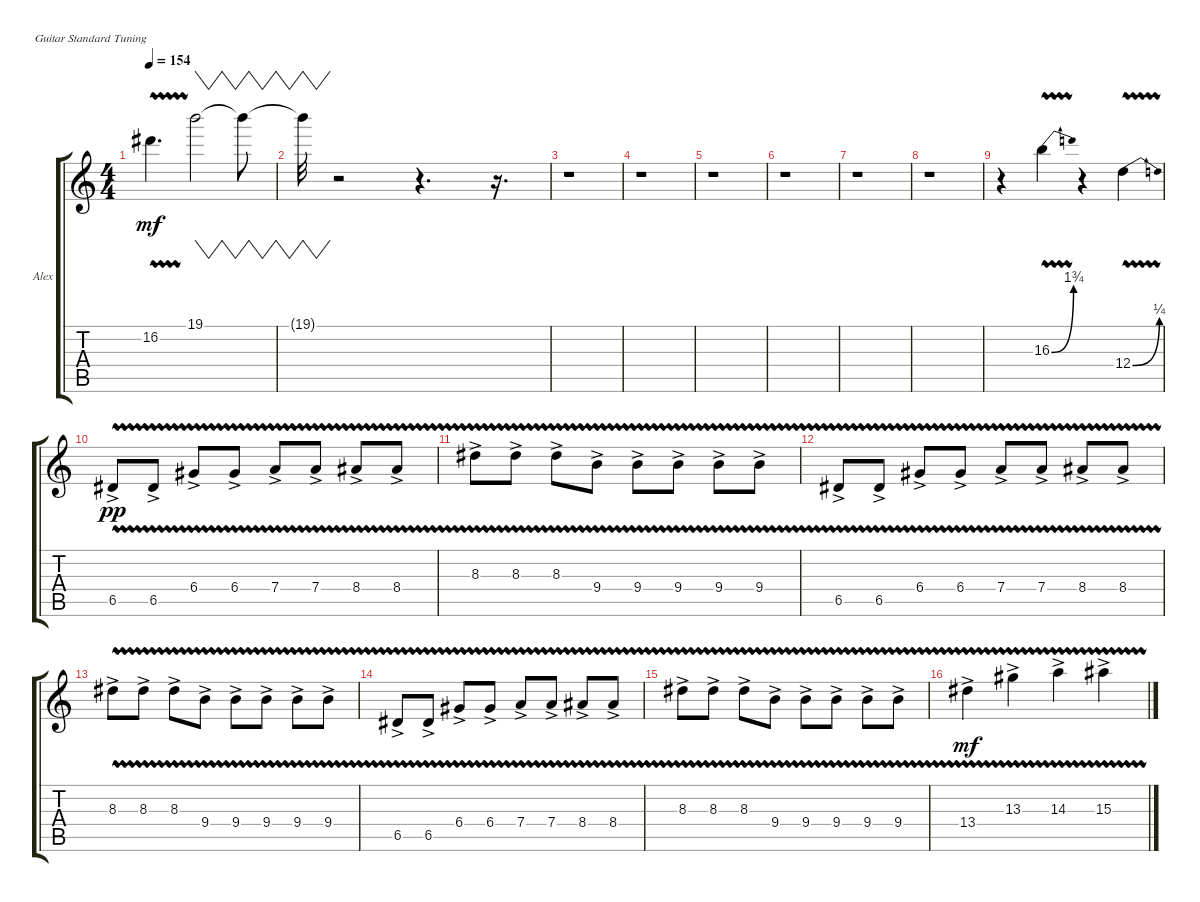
\defaultSystemsLayout 4
\bracketExtendMode groupsimilarinstruments
\firstSystemTrackNameOrientation horizontal
\otherSystemsTrackNameOrientation horizontal
\track ("Alex Turner" "Alex") {instrument distortionguitar}
\staff {score tabs}
\tuning (E4 B3 G3 D3 A2 E2)
\ts (4 4)
\tempo 154
\clef g2
\ks c
16.2{vw}.4{d dy mf} 19.1.2{vw} 19.1{t}.8{vw} |
19.1{t}.32{vw} r.2 r.4{d} r.16{d} |
r.1 |
r.1 |
r.1 |
r.1 |
r.1 |
r.1 |
r.4 16.3{be (bend 0 0 14.399999999999999 7) vw}.4 r.4 12.4{be (bend 0 0 6.6 1) vw}.4 |
6.5{vw ac}.8{dy pp} 6.5{vw ac}.8 6.4{vw ac}.8 6.4{vw ac}.8 7.4{vw ac}.8 7.4{vw ac}.8 8.4{vw ac}.8 8.4{vw ac}.8 |
8.3{vw ac}.8 8.3{vw ac}.8 8.3{vw ac}.8 9.4{vw ac}.8 9.4{vw ac}.8 9.4{vw ac}.8 9.4{vw ac}.8 9.4{vw ac}.8 |
6.5{vw ac}.8 6.5{vw ac}.8 6.4{vw ac}.8 6.4{vw ac}.8 7.4{vw ac}.8 7.4{vw ac}.8 8.4{vw ac}.8 8.4{vw ac}.8 |
8.3{vw ac}.8 8.3{vw ac}.8 8.3{vw ac}.8 9.4{vw ac}.8 9.4{vw ac}.8 9.4{vw ac}.8 9.4{vw ac}.8 9.4{vw ac}.8 |
6.5{vw ac}.8 6.5{vw ac}.8 6.4{vw ac}.8 6.4{vw ac}.8 7.4{vw ac}.8 7.4{vw ac}.8 8.4{vw ac}.8 8.4{vw ac}.8 |
8.3{vw ac}.8 8.3{vw ac}.8 8.3{vw ac}.8 9.4{vw ac}.8 9.4{vw ac}.8 9.4{vw ac}.8 9.4{vw ac}.8 9.4{vw ac}.8 |
13.4{vw ac}.4{dy mf} 13.3{vw ac}.4 14.3{vw ac}.4 15.3{vw ac}.4
